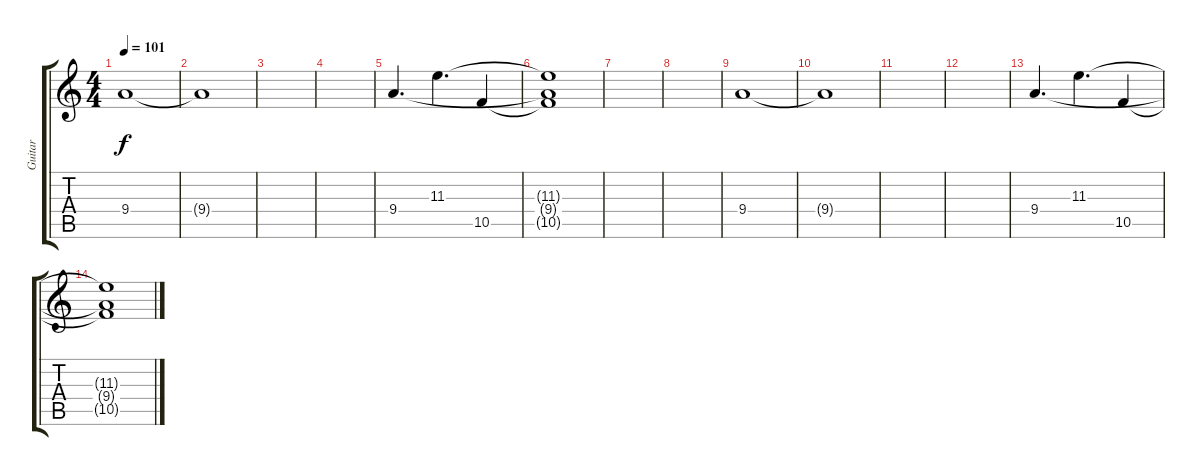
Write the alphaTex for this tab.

\track ("Guitar" "Guitar") {instrument electricguitarclean}
\staff {score tabs}
\tuning (D4 A3 F3 C3 G2 C2) {hide}
\ts (4 4)
\tempo 101
\clef g2
\ks c
9.4.1{dy f} |
9.4{t}.1 |
|
|
9.4.4{d} 11.3.4{d} 10.5.4 |
(11.3{t} 9.4{t} 10.5{t}).1 |
|
|
9.4.1 |
9.4{t}.1 |
|
|
9.4.4{d} 11.3.4{d} 10.5.4 |
(11.3{t} 9.4{t} 10.5{t}).1
